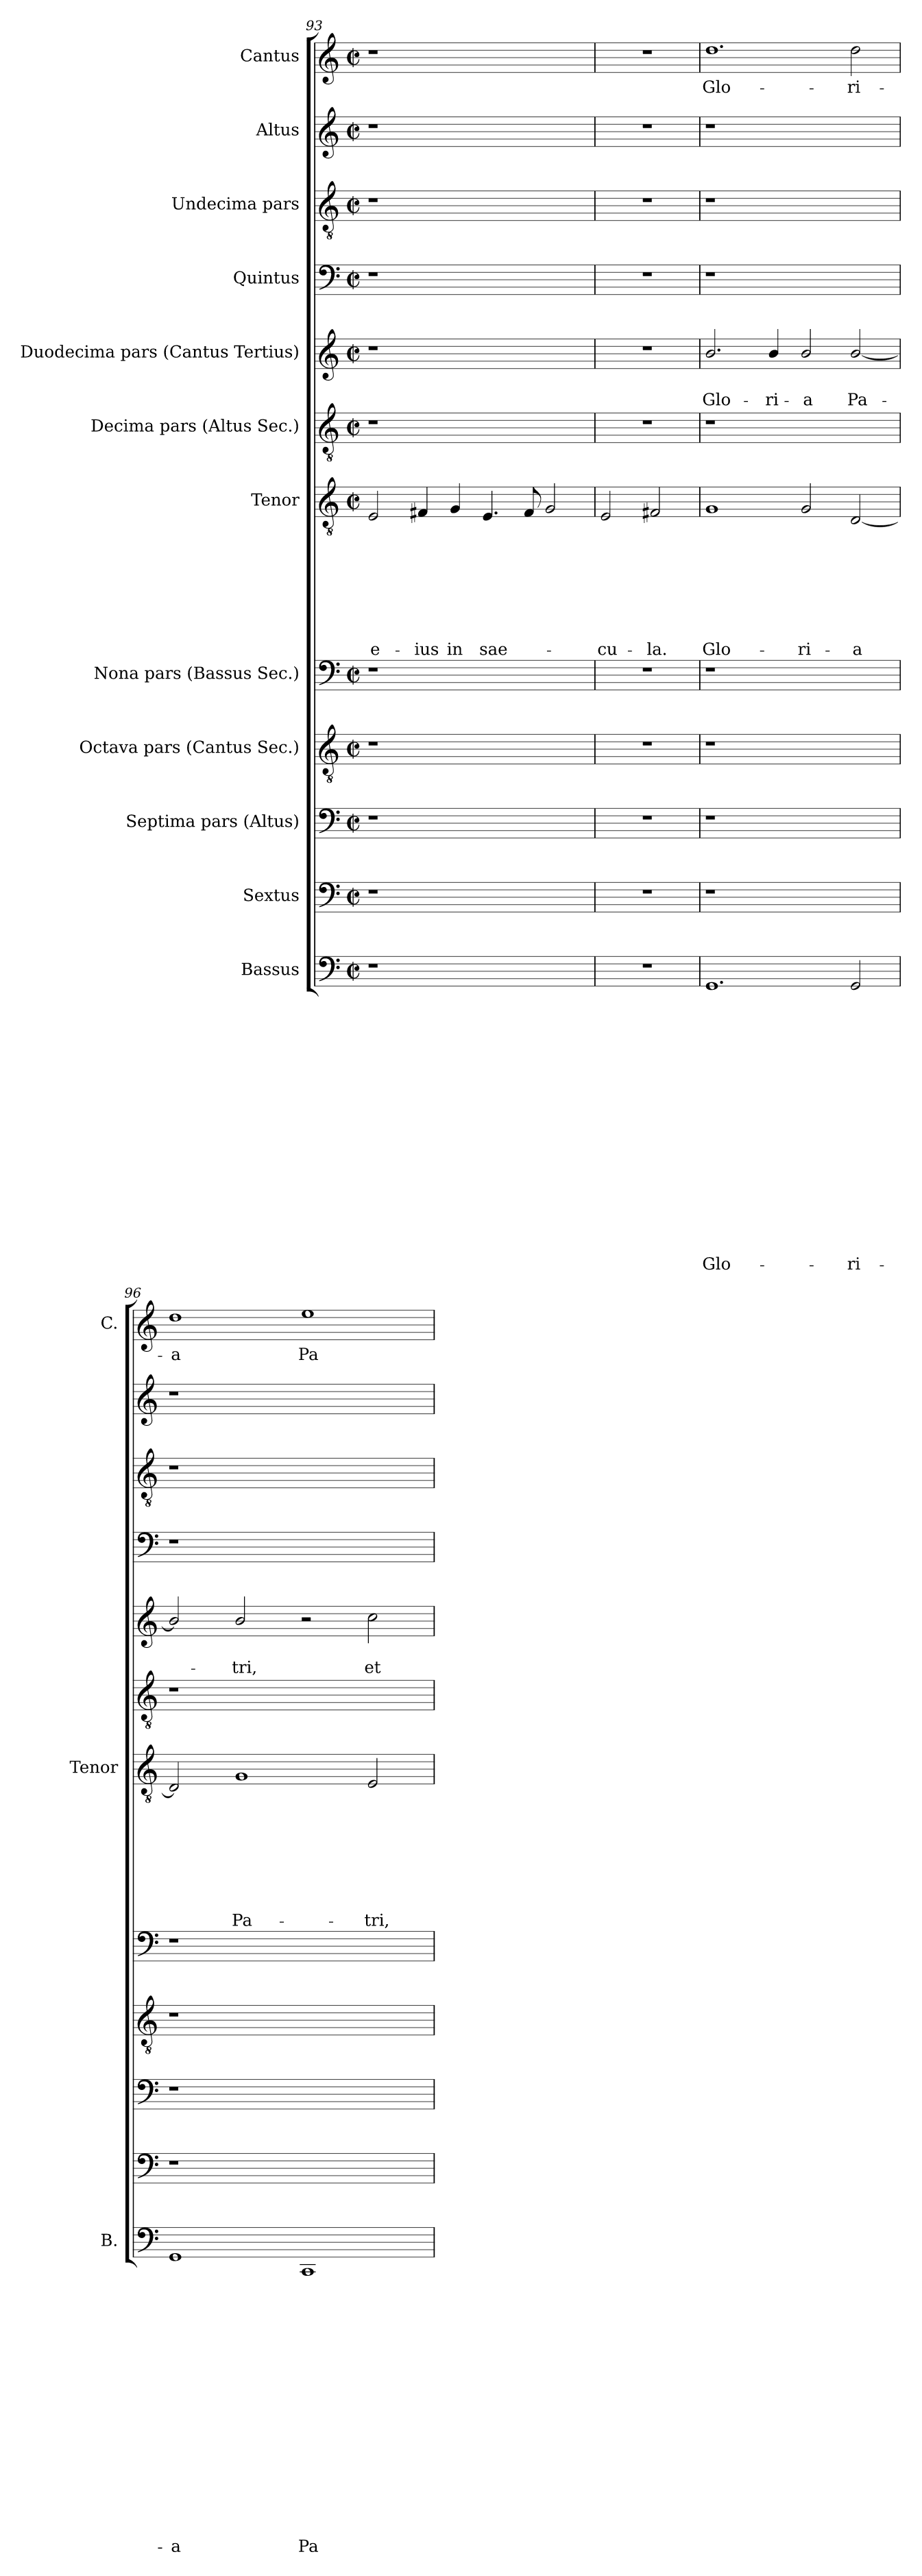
**kern	**text	**text	**text	**text	**text	**text	**text	**text	**text	**text	**text	**text	**text	**text	**text	**text	**text	**kern	**kern	**kern	**kern	**kern	**text	**text	**text	**text	**text	**text	**text	**text	**kern	**kern	**text	**text	**kern	**kern	**kern	**kern	**text
*part12	*part12	*part12	*part12	*part12	*part12	*part12	*part12	*part12	*part12	*part12	*part12	*part12	*part12	*part12	*part12	*part12	*part12	*part11	*part10	*part9	*part8	*part7	*part7	*part7	*part7	*part7	*part7	*part7	*part7	*part7	*part6	*part5	*part5	*part5	*part4	*part3	*part2	*part1	*part1
*staff12	*staff12	*staff12	*staff12	*staff12	*staff12	*staff12	*staff12	*staff12	*staff12	*staff12	*staff12	*staff12	*staff12	*staff12	*staff12	*staff12	*staff12	*staff11	*staff10	*staff9	*staff8	*staff7	*staff7	*staff7	*staff7	*staff7	*staff7	*staff7	*staff7	*staff7	*staff6	*staff5	*staff5	*staff5	*staff4	*staff3	*staff2	*staff1	*staff1
*I"Bassus	*	*	*	*	*	*	*	*	*	*	*	*	*	*	*	*	*	*I"Sextus	*I"Septima pars (Altus)	*I"Octava pars (Cantus Sec.)	*I"Nona pars (Bassus Sec.)	*I"Tenor	*	*	*	*	*	*	*	*	*I"Decima pars (Altus Sec.)	*I"Duodecima pars (Cantus Tertius)	*	*	*I"Quintus	*I"Undecima pars	*I"Altus	*I"Cantus	*
*I'B.	*	*	*	*	*	*	*	*	*	*	*	*	*	*	*	*	*	*	*	*	*	*I'Tenor	*	*	*	*	*	*	*	*	*	*	*	*	*	*	*	*I'C.	*
*clefF4	*	*	*	*	*	*	*	*	*	*	*	*	*	*	*	*	*	*clefF4	*clefF4	*clefGv2	*clefF4	*clefGv2	*	*	*	*	*	*	*	*	*clefGv2	*clefG2	*	*	*clefF4	*clefGv2	*clefG2	*clefG2	*
*k[]	*	*	*	*	*	*	*	*	*	*	*	*	*	*	*	*	*	*k[]	*k[]	*k[]	*k[]	*k[]	*	*	*	*	*	*	*	*	*k[]	*k[]	*	*	*k[]	*k[]	*k[]	*k[]	*
*C:	*	*	*	*	*	*	*	*	*	*	*	*	*	*	*	*	*	*C:	*C:	*C:	*C:	*C:	*	*	*	*	*	*	*	*	*C:	*C:	*	*	*C:	*C:	*C:	*C:	*
*M2/2	*	*	*	*	*	*	*	*	*	*	*	*	*	*	*	*	*	*M2/2	*M2/2	*M2/2	*M2/2	*M2/2	*	*	*	*	*	*	*	*	*M2/2	*M2/2	*	*	*M2/2	*M2/2	*M2/2	*M2/2	*
*met(c|)	*	*	*	*	*	*	*	*	*	*	*	*	*	*	*	*	*	*met(c|)	*met(c|)	*met(c|)	*met(c|)	*met(c|)	*	*	*	*	*	*	*	*	*met(c|)	*met(c|)	*	*	*met(c|)	*met(c|)	*met(c|)	*met(c|)	*
=93	=93	=93	=93	=93	=93	=93	=93	=93	=93	=93	=93	=93	=93	=93	=93	=93	=93	=93	=93	=93	=93	=93	=93	=93	=93	=93	=93	=93	=93	=93	=93	=93	=93	=93	=93	=93	=93	=93	=93
!LO:N:vis=1	!	!	!	!	!	!	!	!	!	!	!	!	!	!	!	!	!	!	!	!	!	!	!	!	!	!	!	!	!	!LO:LY:b	!	!LO:N:vis=1	!	!	!	!	!	!LO:N:vis=1	!
1r	.	.	.	.	.	.	.	.	.	.	.	.	.	.	.	.	.	1r	1r	1r	1r	2E/	.	.	.	.	.	.	.	e-	1r	1r	.	.	1r	1r	1r	1r	.
!	!	!	!	!	!	!	!	!	!	!	!	!	!	!	!	!	!	!	!	!	!	!	!	!	!	!	!	!	!	!LO:LY:b	!	!	!	!	!	!	!	!	!
.	.	.	.	.	.	.	.	.	.	.	.	.	.	.	.	.	.	.	.	.	.	4F#X/	.	.	.	.	.	.	.	-ius	.	.	.	.	.	.	.	.	.
!	!	!	!	!	!	!	!	!	!	!	!	!	!	!	!	!	!	!	!	!	!	!	!	!	!	!	!	!	!	!LO:LY:b	!	!	!	!	!	!	!	!	!
.	.	.	.	.	.	.	.	.	.	.	.	.	.	.	.	.	.	.	.	.	.	4G/	.	.	.	.	.	.	.	in	.	.	.	.	.	.	.	.	.
!	!	!	!	!	!	!	!	!	!	!	!	!	!	!	!	!	!	!	!	!	!	!	!	!	!	!	!	!	!	!LO:LY:b	!	!	!	!	!	!	!	!	!
1ryy	.	.	.	.	.	.	.	.	.	.	.	.	.	.	.	.	.	1ryy	1ryy	1ryy	1ryy	4.E/	.	.	.	.	.	.	.	sae-	1ryy	1ryy	.	.	1ryy	1ryy	1ryy	1ryy	.
.	.	.	.	.	.	.	.	.	.	.	.	.	.	.	.	.	.	.	.	.	.	8F#/	.	.	.	.	.	.	.	.	.	.	.	.	.	.	.	.	.
.	.	.	.	.	.	.	.	.	.	.	.	.	.	.	.	.	.	.	.	.	.	2G/	.	.	.	.	.	.	.	.	.	.	.	.	.	.	.	.	.
=94	=94	=94	=94	=94	=94	=94	=94	=94	=94	=94	=94	=94	=94	=94	=94	=94	=94	=94	=94	=94	=94	=94	=94	=94	=94	=94	=94	=94	=94	=94	=94	=94	=94	=94	=94	=94	=94	=94	=94
!	!	!	!	!	!	!	!	!	!	!	!	!	!	!	!	!	!	!	!	!	!	!	!	!	!	!	!	!	!	!LO:LY:b	!	!	!	!	!	!	!	!	!
1r	.	.	.	.	.	.	.	.	.	.	.	.	.	.	.	.	.	1r	1r	1r	1r	2E/	.	.	.	.	.	.	.	-cu-	1r	1r	.	.	1r	1r	1r	1r	.
!	!	!	!	!	!	!	!	!	!	!	!	!	!	!	!	!	!	!	!	!	!	!	!	!	!	!	!	!	!	!LO:LY:b	!	!	!	!	!	!	!	!	!
.	.	.	.	.	.	.	.	.	.	.	.	.	.	.	.	.	.	.	.	.	.	2F#X/	.	.	.	.	.	.	.	-la.	.	.	.	.	.	.	.	.	.
!!LO:PB:g=z
=95	=95	=95	=95	=95	=95	=95	=95	=95	=95	=95	=95	=95	=95	=95	=95	=95	=95	=95	=95	=95	=95	=95	=95	=95	=95	=95	=95	=95	=95	=95	=95	=95	=95	=95	=95	=95	=95	=95	=95
!	!	!	!	!	!	!	!	!	!	!	!	!	!	!	!	!	!LO:LY:b	!	!	!	!	!	!	!	!	!	!	!	!	!LO:LY:b	!	!	!	!LO:LY:b	!	!	!	!	!LO:LY:b
1.GG	.	.	.	.	.	.	.	.	.	.	.	.	.	.	.	.	Glo-	1r	1r	1r	1r	1G	.	.	.	.	.	.	.	Glo-	1r	2.b/	.	Glo-	1r	1r	1r	1.dd	Glo-
!	!	!	!	!	!	!	!	!	!	!	!	!	!	!	!	!	!	!	!	!	!	!	!	!	!	!	!	!	!	!	!	!	!	!LO:LY:b	!	!	!	!	!
.	.	.	.	.	.	.	.	.	.	.	.	.	.	.	.	.	.	.	.	.	.	.	.	.	.	.	.	.	.	.	.	4b/	.	-ri-	.	.	.	.	.
!	!	!	!	!	!	!	!	!	!	!	!	!	!	!	!	!	!	!	!	!	!	!	!	!	!	!	!	!	!	!LO:LY:b	!	!	!	!LO:LY:b	!	!	!	!	!
.	.	.	.	.	.	.	.	.	.	.	.	.	.	.	.	.	.	1ryy	1ryy	1ryy	1ryy	2G/	.	.	.	.	.	.	.	-ri-	1ryy	2b/	.	-a	1ryy	1ryy	1ryy	.	.
!	!	!	!	!	!	!	!	!	!	!	!	!	!	!	!	!	!LO:LY:b	!	!	!	!	!	!	!	!	!	!	!	!	!LO:LY:b	!	!	!	!LO:LY:b	!	!	!	!	!LO:LY:b
2GG/	.	.	.	.	.	.	.	.	.	.	.	.	.	.	.	.	-ri-	.	.	.	.	[<2D/	.	.	.	.	.	.	.	-a	.	[<2b/	.	Pa-	.	.	.	2dd\	-ri-
=96	=96	=96	=96	=96	=96	=96	=96	=96	=96	=96	=96	=96	=96	=96	=96	=96	=96	=96	=96	=96	=96	=96	=96	=96	=96	=96	=96	=96	=96	=96	=96	=96	=96	=96	=96	=96	=96	=96	=96
!	!	!	!	!	!	!	!	!	!	!	!	!	!	!	!	!	!LO:LY:b:rj	!	!	!	!	!	!	!	!	!	!	!	!	!	!	!	!	!	!	!	!	!	!LO:LY:b:rj
1GG	.	.	.	.	.	.	.	.	.	.	.	.	.	.	.	.	-a	1r	1r	1r	1r	2D/]	.	.	.	.	.	.	.	.	1r	2b/]	.	.	1r	1r	1r	1dd	-a
!	!	!	!	!	!	!	!	!	!	!	!	!	!	!	!	!	!	!	!	!	!	!	!	!	!	!	!	!	!	!LO:LY:b	!	!	!	!LO:LY:b	!	!	!	!	!
.	.	.	.	.	.	.	.	.	.	.	.	.	.	.	.	.	.	.	.	.	.	1G	.	.	.	.	.	.	.	Pa-	.	2b/	.	-tri,	.	.	.	.	.
!	!	!	!	!	!	!	!	!	!	!	!	!	!	!	!	!	!LO:LY:b	!	!	!	!	!	!	!	!	!	!	!	!	!	!	!	!	!	!	!	!	!	!LO:LY:b
1CC	.	.	.	.	.	.	.	.	.	.	.	.	.	.	.	.	Pa-	1ryy	1ryy	1ryy	1ryy	.	.	.	.	.	.	.	.	.	1ryy	2r	.	.	1ryy	1ryy	1ryy	1ee	Pa-
!	!	!	!	!	!	!	!	!	!	!	!	!	!	!	!	!	!	!	!	!	!	!	!	!	!	!	!	!	!	!LO:LY:b	!	!	!	!LO:LY:b	!	!	!	!	!
.	.	.	.	.	.	.	.	.	.	.	.	.	.	.	.	.	.	.	.	.	.	2E/	.	.	.	.	.	.	.	-tri,	.	2cc\	.	et	.	.	.	.	.
=	=	=	=	=	=	=	=	=	=	=	=	=	=	=	=	=	=	=	=	=	=	=	=	=	=	=	=	=	=	=	=	=	=	=	=	=	=	=	=
*-	*-	*-	*-	*-	*-	*-	*-	*-	*-	*-	*-	*-	*-	*-	*-	*-	*-	*-	*-	*-	*-	*-	*-	*-	*-	*-	*-	*-	*-	*-	*-	*-	*-	*-	*-	*-	*-	*-	*-
